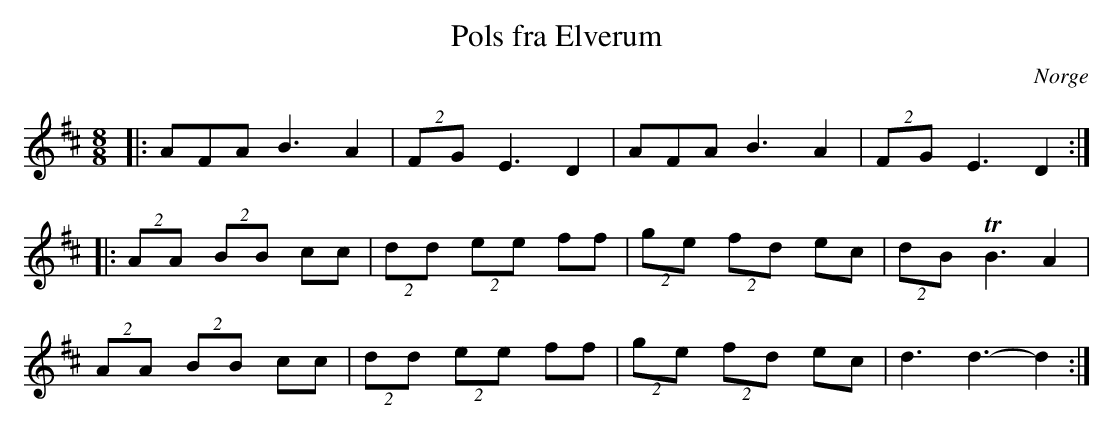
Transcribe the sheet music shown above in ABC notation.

X:1
T:Pols fra Elverum
O:Norge
M:8/8
L:1/8
K:D
|: AFA B3 A2 | (2:3:2FG E3 D2 | AFA B3 A2 | (2:3:2FG E3 D2:|
|: (2:3:2AA (2:3:2BB  cc | (2:3:2dd (2:3:2ee ff | (2:3:2ge (2:3:2fd ec | (2:3:2dB TB3 A2 |
 (2:3:2AA (2:3:2BB  cc | (2:3:2dd (2:3:2ee ff | (2:3:2ge (2:3:2fd ec | d3 d3-d2 :|
